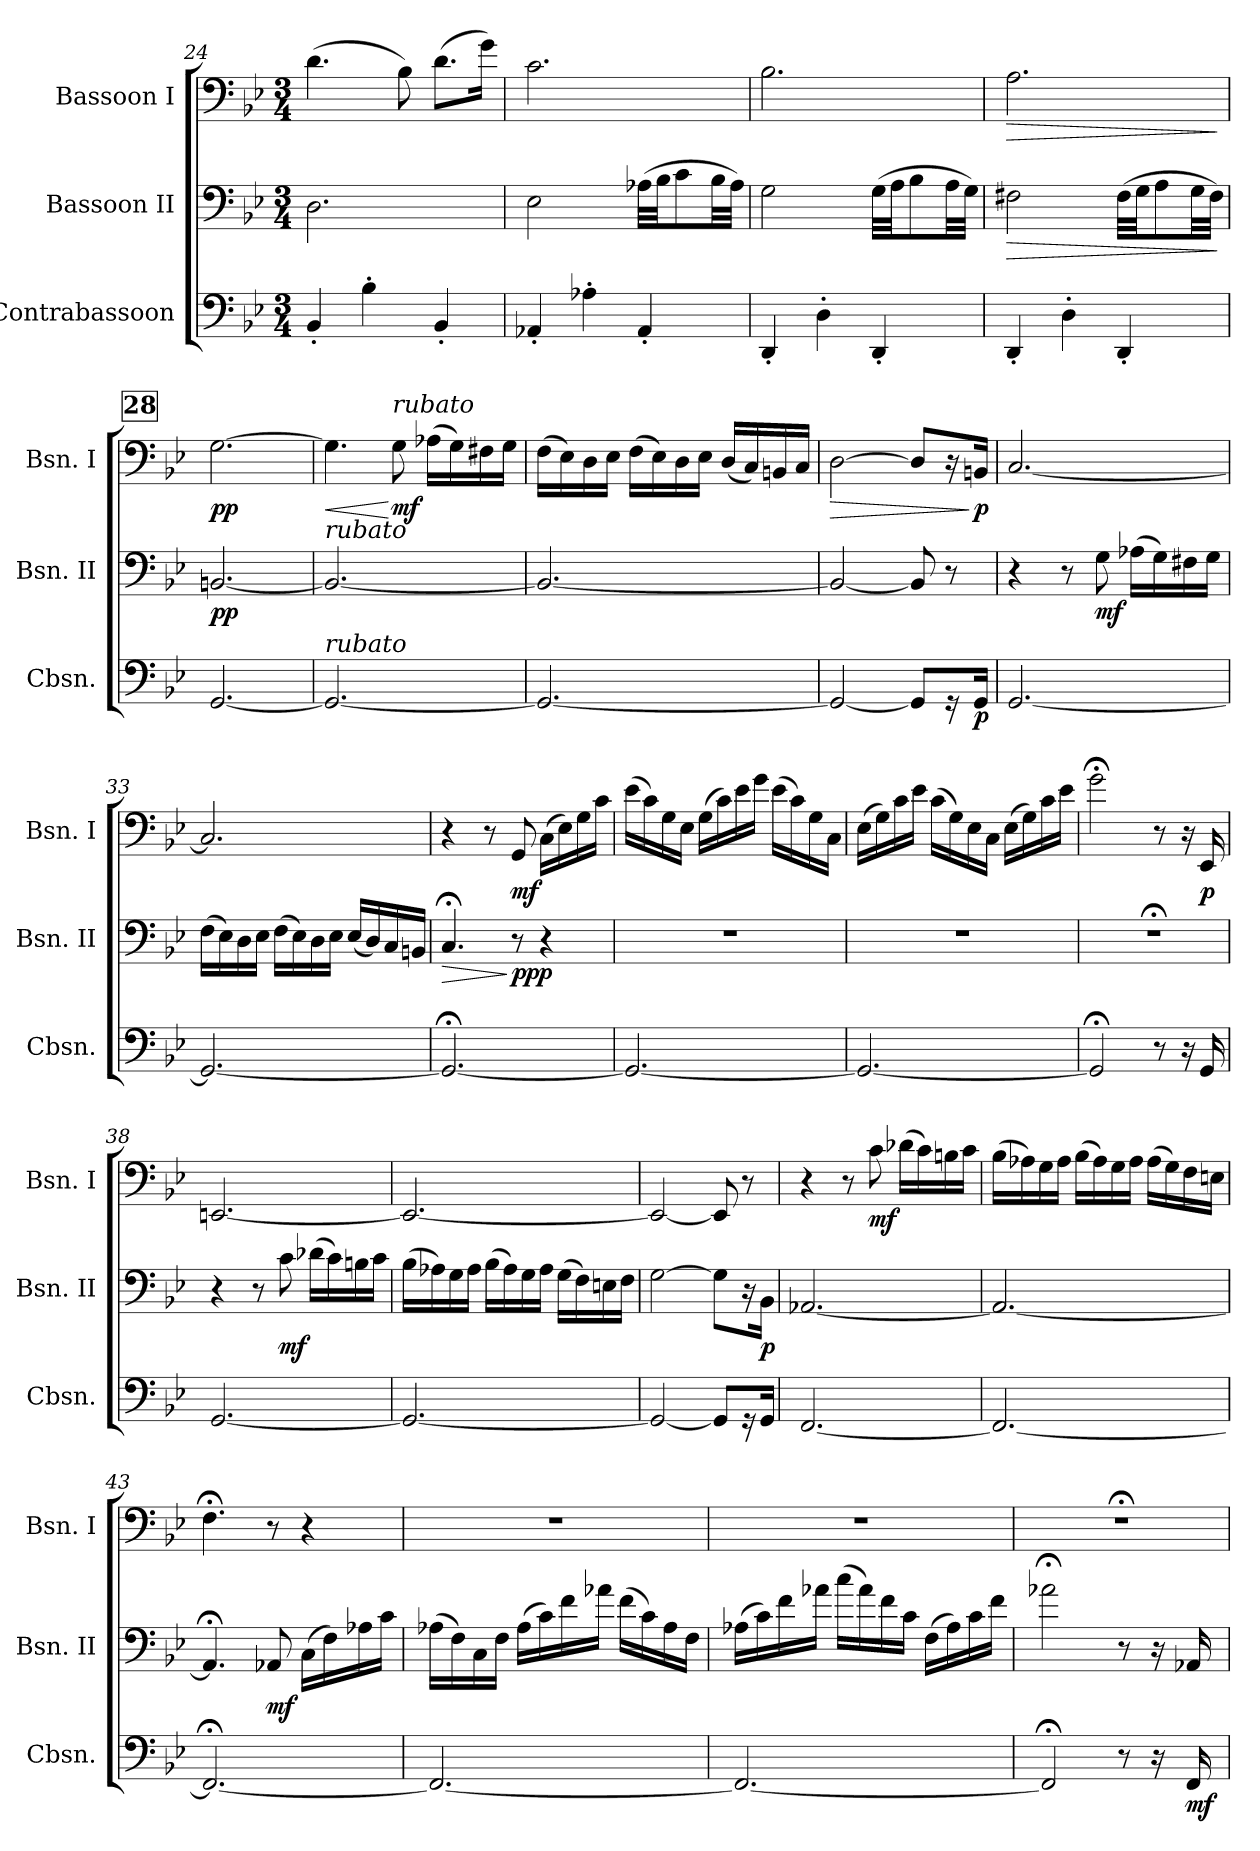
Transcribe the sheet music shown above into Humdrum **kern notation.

**kern	**dynam	**kern	**dynam	**kern	**dynam
*part3	*part3	*part2	*part2	*part1	*part1
*staff3	*staff3	*staff2	*staff2	*staff1	*staff1
*I"Contrabassoon	*	*I"Bassoon II	*	*I"Bassoon I	*
*I'Cbsn.	*	*I'Bsn. II	*	*I'Bsn. I	*
*clefF4	*	*clefF4	*	*clefF4	*
*ITrd7c12	*	*	*	*	*
*k[b-e-]	*	*k[b-e-]	*	*k[b-e-]	*
*M3/4	*	*M3/4	*	*M3/4	*
=24	=24	=24	=24	=24	=24
4BBB-'/	.	2.D\	.	(>4.d\	.
4BB-'\	.	.	.	.	.
.	.	.	.	8B-\)	.
4BBB-'/	.	.	.	(>8.d\L	.
.	.	.	.	16g\Jk)	.
=25	=25	=25	=25	=25	=25
4AAA-X'/	.	2E-\	.	2.c\	.
4AA-X'\	.	.	.	.	.
4AAA-'/	.	(>32A-X\LLL	.	.	.
.	.	32B-\JJ	.	.	.
.	.	8c\	.	.	.
.	.	32B-\LL	.	.	.
.	.	32A-\JJJ)	.	.	.
!!LO:LB:g=z
=26	=26	=26	=26	=26	=26
4DDD'/	.	2G\	.	2.B-\	.
4DD'\	.	.	.	.	.
4DDD'/	.	(>32G\LLL	.	.	.
.	.	32A\JJ	.	.	.
.	.	8B-\	.	.	.
.	.	32A\LL	.	.	.
.	.	32G\JJJ)	.	.	.
=27	=27	=27	=27	=27	=27
!	!	!	!LO:HP:b	!	!LO:HP:b
4DDD'/	.	2F#X\	>	2.A\	>
4DD'\	.	.	.	.	.
4DDD'/	.	(>32F#\LLL	.	.	.
.	.	32G\JJ	.	.	.
.	.	8A\	.	.	.
.	.	32G\LL	.	.	.
.	.	32F#\JJJ)	.	.	.
.	.	.	]	.	]
!!LO:REH:place=s1:a:B:fs=14:t=28
=28	=28	=28	=28	=28	=28
!	!	!	!LO:DY:b	!	!LO:DY:b
[2.GGG/	.	[2.BBn/	pp	[2.G\	pp
=29	=29	=29	=29	=29	=29
!	!	!LO:TX:a:i:t=rubato	!	!	!
!LO:TX:a:i:t=rubato	!	!	!	!	!
!	!	!	!	!	!LO:HP:b
2.GGG/_	.	2.BB/_	.	4.G\]	<
*	*	*	*	*MM50	*
!	!	!	!	!LO:TX:a:i:t=rubato	!
!	!	!	!	!	!LO:DY:n=1:b
.	.	.	.	8G\	[ mf
.	.	.	.	(>16A-X\LL	.
*	*	*	*	*MM60	*
.	.	.	.	16G\)	.
.	.	.	.	16F#X\	.
*	*	*	*	*MM70	*
.	.	.	.	16G\JJ	.
=30	=30	=30	=30	=30	=30
2.GGG/_	.	2.BB/_	.	(>16F\LL	.
.	.	.	.	16E-\)	.
*	*	*	*	*MM90	*
.	.	.	.	16D\	.
.	.	.	.	16E-\JJ	.
.	.	.	.	(>16F\LL	.
*	*	*	*	*MM110	*
.	.	.	.	16E-\)	.
.	.	.	.	16D\	.
.	.	.	.	16E-\JJ	.
*	*	*	*	*MM85	*
.	.	.	.	(<16D/LL	.
.	.	.	.	16C/)	.
*	*	*	*	*MM60	*
.	.	.	.	16BBn/	.
.	.	.	.	16C/JJ	.
=31	=31	=31	=31	=31	=31
*	*	*	*	*MM70	*
!	!	!	!	!	!LO:HP:b
2GGG/_	.	2BB/_	.	[2D\	>
8GGG/L]	.	8BB/]	.	8D/L]	.
*	*	*	*	*MM30	*
16r	.	8r	.	16r	.
*	*	*	*	*MM70	*
!	!LO:DY:b	!	!	!	!LO:DY:n=1:b
16GGG/Jk	p	.	.	16BBn/Jk	] p
!!LO:LB:g=z
=32	=32	=32	=32	=32	=32
*	*	*	*	*^	*
*	*	*	*	*	*^	*
*	*	*	*	*	*	*^	*
[2.GGG/	.	4r	.	[2.C/	4.ryy	2ryy	2ryy	.
.	.	8r	.	.	.	.	.	.
*	*	*	*	*MM40	*	*	*	*
!	!	!	!LO:DY:b	!	!	!	!	!
.	.	8G\	mf	.	4.ryy	.	.	.
.	.	(>16A-X\LL	.	.	.	16ryy	8.ryy	.
*	*	*	*	*MM50	*	*	*	*
.	.	16G\)	.	.	.	8.ryy	.	.
.	.	16F#X\	.	.	.	.	.	.
*	*	*	*	*MM60	*	*	*	*
.	.	16G\JJ	.	.	.	.	16ryy	.
=33	=33	=33	=33	=33	=33	=33	=33	=33
2.GGG/_	.	(>16F\LL	.	2.C/]	8ryy	4ryy	2ryy	.
.	.	16E-\)	.	.	.	.	.	.
*	*	*	*	*MM75	*	*	*	*
.	.	16D\	.	.	2ryy	.	.	.
.	.	16E-\JJ	.	.	.	.	.	.
.	.	(>16F\LL	.	.	.	16ryy	.	.
*	*	*	*	*MM100	*	*	*	*
.	.	16E-\)	.	.	.	4..ryy	.	.
.	.	16D\	.	.	.	.	.	.
.	.	16E-\JJ	.	.	.	.	.	.
*	*	*	*	*MM80	*	*	*	*
.	.	(<16E-/LL	.	.	.	.	4ryy	.
.	.	16D/)	.	.	.	.	.	.
*	*	*	*	*MM60	*	*	*	*
.	.	16C/	.	.	8ryy	.	.	.
.	.	16BBn/JJ	.	.	.	.	.	.
*	*	*	*	*v	*v	*v	*v	*
=34	=34	=34	=34	=34	=34
*	*	*	*	*MM30	*
*	*	*	*	*^	*
*	*	*	*	*	*^	*
*	*	*	*	*	*	*^	*
!	!	!	!LO:HP:b	!	!	!	!	!
*	*	*	*	*v	*v	*v	*v	*
2.GGG;</_	.	4.C;</	>	4r	.
.	.	.	.	8r	.
!	!	!	!LO:DY:n=1:b	!	!LO:DY:b
.	.	8r	] ppp	8GG/	mf
*	*	*	*	*MM40	*
.	.	4r	.	(>16C\LL	.
.	.	.	.	16E-\)	.
*	*	*	*	*MM50	*
.	.	.	.	16G\	.
.	.	.	.	16c\JJ	.
=35	=35	=35	=35	=35	=35
2.GGG/_	.	2.r	.	(>16e-\LL	.
*	*	*	*	*MM70	*
.	.	.	.	16c\)	.
.	.	.	.	16G\	.
.	.	.	.	16E-\JJ	.
*	*	*	*	*MM95	*
.	.	.	.	(>16G\LL	.
.	.	.	.	16c\)	.
.	.	.	.	16e-\	.
*	*	*	*	*MM80	*
.	.	.	.	16g\JJ	.
.	.	.	.	(>16e-\LL	.
*	*	*	*	*MM70	*
.	.	.	.	16c\)	.
.	.	.	.	16G\	.
*	*	*	*	*MM75	*
.	.	.	.	16C\JJ	.
!!LO:PB:g=z
=36	=36	=36	=36	=36	=36
2.GGG/_	.	2.r	.	(>16E-\LL	.
*	*	*	*	*MM90	*
.	.	.	.	16G\)	.
.	.	.	.	16c\	.
.	.	.	.	16e-\JJ	.
*	*	*	*	*MM105	*
.	.	.	.	(>16c\LL	.
.	.	.	.	16G\)	.
.	.	.	.	16E-\	.
*	*	*	*	*MM115	*
.	.	.	.	16C\JJ	.
.	.	.	.	(>16E-\LL	.
.	.	.	.	16G\)	.
*	*	*	*	*MM90	*
.	.	.	.	16c\	.
.	.	.	.	16e-\JJ	.
=37	=37	=37	=37	=37	=37
*	*	*	*	*MM30	*
2GGG;</]	.	2.r;<	.	2g;<\	.
8r	.	.	.	8r	.
16r	.	.	.	16r	.
*	*	*	*	*MM70	*
!	!	!	!	!	!LO:DY:b
16GGG/	.	.	.	16EE-/	p
=38	=38	=38	=38	=38	=38
*	*	*	*	*^	*
[2.GGG/	.	4r	.	[2.EEn/	2ryy	.
.	.	8r	.	.	.	.
!	!	!	!LO:DY:b	!	!	!
.	.	8c\	mf	.	.	.
.	.	(>16d-X\LL	.	.	8.ryy	.
.	.	16c\)	.	.	.	.
.	.	16Bn\	.	.	.	.
*	*	*	*	*MM80	*	*
.	.	16c\JJ	.	.	16ryy	.
=39	=39	=39	=39	=39	=39	=39
*	*	*	*	*^	*^	*
2.GGG/_	.	(>16B-\LL	.	2.EE/_	8ryy	4ryy	2ryy	.
.	.	16A-X\)	.	.	.	.	.	.
*	*	*	*	*MM100	*	*	*	*
.	.	16G\	.	.	2ryy	.	.	.
.	.	16A-\JJ	.	.	.	.	.	.
.	.	(>16B-\LL	.	.	.	16ryy	.	.
*	*	*	*	*MM120	*	*	*	*
.	.	16A-\)	.	.	.	4..ryy	.	.
.	.	16G\	.	.	.	.	.	.
.	.	16A-\JJ	.	.	.	.	.	.
*	*	*	*	*MM95	*	*	*	*
.	.	(>16G\LL	.	.	.	.	4ryy	.
.	.	16F\)	.	.	.	.	.	.
*	*	*	*	*MM70	*	*	*	*
.	.	16En\	.	.	8ryy	.	.	.
.	.	16F\JJ	.	.	.	.	.	.
*	*	*	*	*	*v	*v	*v	*
!!LO:LB:g=z
=40	=40	=40	=40	=40	=40	=40
2GGG/_	.	[2G\	.	2EE/_	2ryy	.
8GGG/L]	.	8G\L]	.	8EE/]	8.ryy	.
*	*	*	*	*MM30	*	*
16r	.	16r	.	8r	.	.
*	*	*	*	*MM70	*	*
!	!	!	!LO:DY:b	!	!	!
16GGG/Jk	.	16BB-\Jk	p	.	16ryy	.
*	*	*	*	*v	*v	*
=41	=41	=41	=41	=41	=41
[2.FFF/	.	[2.AA-X/	.	4r	.
.	.	.	.	8r	.
*	*	*	*	*MM40	*
!	!	!	!	!	!LO:DY:b
.	.	.	.	8c\	mf
.	.	.	.	(>16d-X\LL	.
.	.	.	.	16c\)	.
*	*	*	*	*MM60	*
.	.	.	.	16Bn\	.
.	.	.	.	16c\JJ	.
=42	=42	=42	=42	=42	=42
2.FFF/_	.	2.AA-/_	.	(>16B-\LL	.
*	*	*	*	*MM80	*
.	.	.	.	16A-X\)	.
.	.	.	.	16G\	.
.	.	.	.	16A-\JJ	.
*	*	*	*	*MM90	*
.	.	.	.	(>16B-\LL	.
.	.	.	.	16A-\)	.
.	.	.	.	16G\	.
*	*	*	*	*MM70	*
.	.	.	.	16A-\JJ	.
.	.	.	.	(>16A-\LL	.
.	.	.	.	16G\)	.
*	*	*	*	*MM50	*
.	.	.	.	16F\	.
.	.	.	.	16En\JJ	.
=43	=43	=43	=43	=43	=43
*	*	*	*	*MM40	*
*	*	*	*	*^	*
2.FFF;</_	.	4.AA-;</]	.	4.F;<Z\	2ryy	.
!	!	!	!LO:DY:b	!	!	!
.	.	8AA-X/	mf	8r	.	.
.	.	(>16C\LL	.	4r	8ryy	.
.	.	16F\)	.	.	.	.
*	*	*	*	*MM50	*	*
.	.	16A-X\	.	.	8ryy	.
.	.	16c\JJ	.	.	.	.
!!LO:LB:g=z
=44	=44	=44	=44	=44	=44	=44
*	*	*	*	*^	*^	*
*	*	*	*	*	*	*^	*	*
2.FFF/_	.	(>16A-X\LL	.	2.r	16ryy	4ryy	4..ryy	2ryy	.
*	*	*	*	*MM60	*	*	*	*	*
.	.	16F\)	.	.	2ryy	.	.	.	.
.	.	16C\	.	.	.	.	.	.	.
.	.	16F\JJ	.	.	.	.	.	.	.
*	*	*	*	*MM75	*	*	*	*	*
.	.	(>16A-\LL	.	.	.	2ryy	.	.	.
.	.	16c\)	.	.	.	.	.	.	.
.	.	16f\	.	.	.	.	.	.	.
*	*	*	*	*MM90	*	*	*	*	*
.	.	16a-X\JJ	.	.	.	.	4ryy	.	.
.	.	(>16f\LL	.	.	.	.	.	8ryy	.
.	.	16c\)	.	.	8.ryy	.	.	.	.
*	*	*	*	*MM100	*	*	*	*	*
.	.	16A-\	.	.	.	.	.	8ryy	.
.	.	16F\JJ	.	.	.	.	16ryy	.	.
=45	=45	=45	=45	=45	=45	=45	=45	=45	=45
2.FFF/_	.	(>16A-X\LL	.	2.r	16ryy	4ryy	4..ryy	2ryy	.
*	*	*	*	*MM75	*	*	*	*	*
.	.	16c\)	.	.	2ryy	.	.	.	.
.	.	16f\	.	.	.	.	.	.	.
.	.	16a-X\JJ	.	.	.	.	.	.	.
*	*	*	*	*MM50	*	*	*	*	*
.	.	(>16cc\LL	.	.	.	2ryy	.	.	.
.	.	16a-\)	.	.	.	.	.	.	.
.	.	16f\	.	.	.	.	.	.	.
*	*	*	*	*MM75	*	*	*	*	*
.	.	16c\JJ	.	.	.	.	4ryy	.	.
.	.	(>16F\LL	.	.	.	.	.	8ryy	.
.	.	16A-\)	.	.	8.ryy	.	.	.	.
*	*	*	*	*MM60	*	*	*	*	*
.	.	16c\	.	.	.	.	.	8ryy	.
.	.	16f\JJ	.	.	.	.	16ryy	.	.
*	*	*	*	*v	*v	*v	*v	*v	*
=46	=46	=46	=46	=46	=46
*	*	*	*	*MM40	*
*	*	*	*	*^	*
*	*	*	*	*	*^	*
2FFF;</]	.	2a-X;<\	.	2.r;<	2ryy	2ryy	.
*	*	*	*	*MM30	*	*	*
8r	.	8r	.	.	4ryy	8.ryy	.
16r	.	16r	.	.	.	.	.
*	*	*	*	*MM70	*	*	*
!	!LO:DY:b	!	!	!	!	!	!
16FFF/	mf	16AA-X/	.	.	.	16ryy	.
*	*	*	*	*v	*v	*v	*
=	=	=	=	=	=
*-	*-	*-	*-	*-	*-
